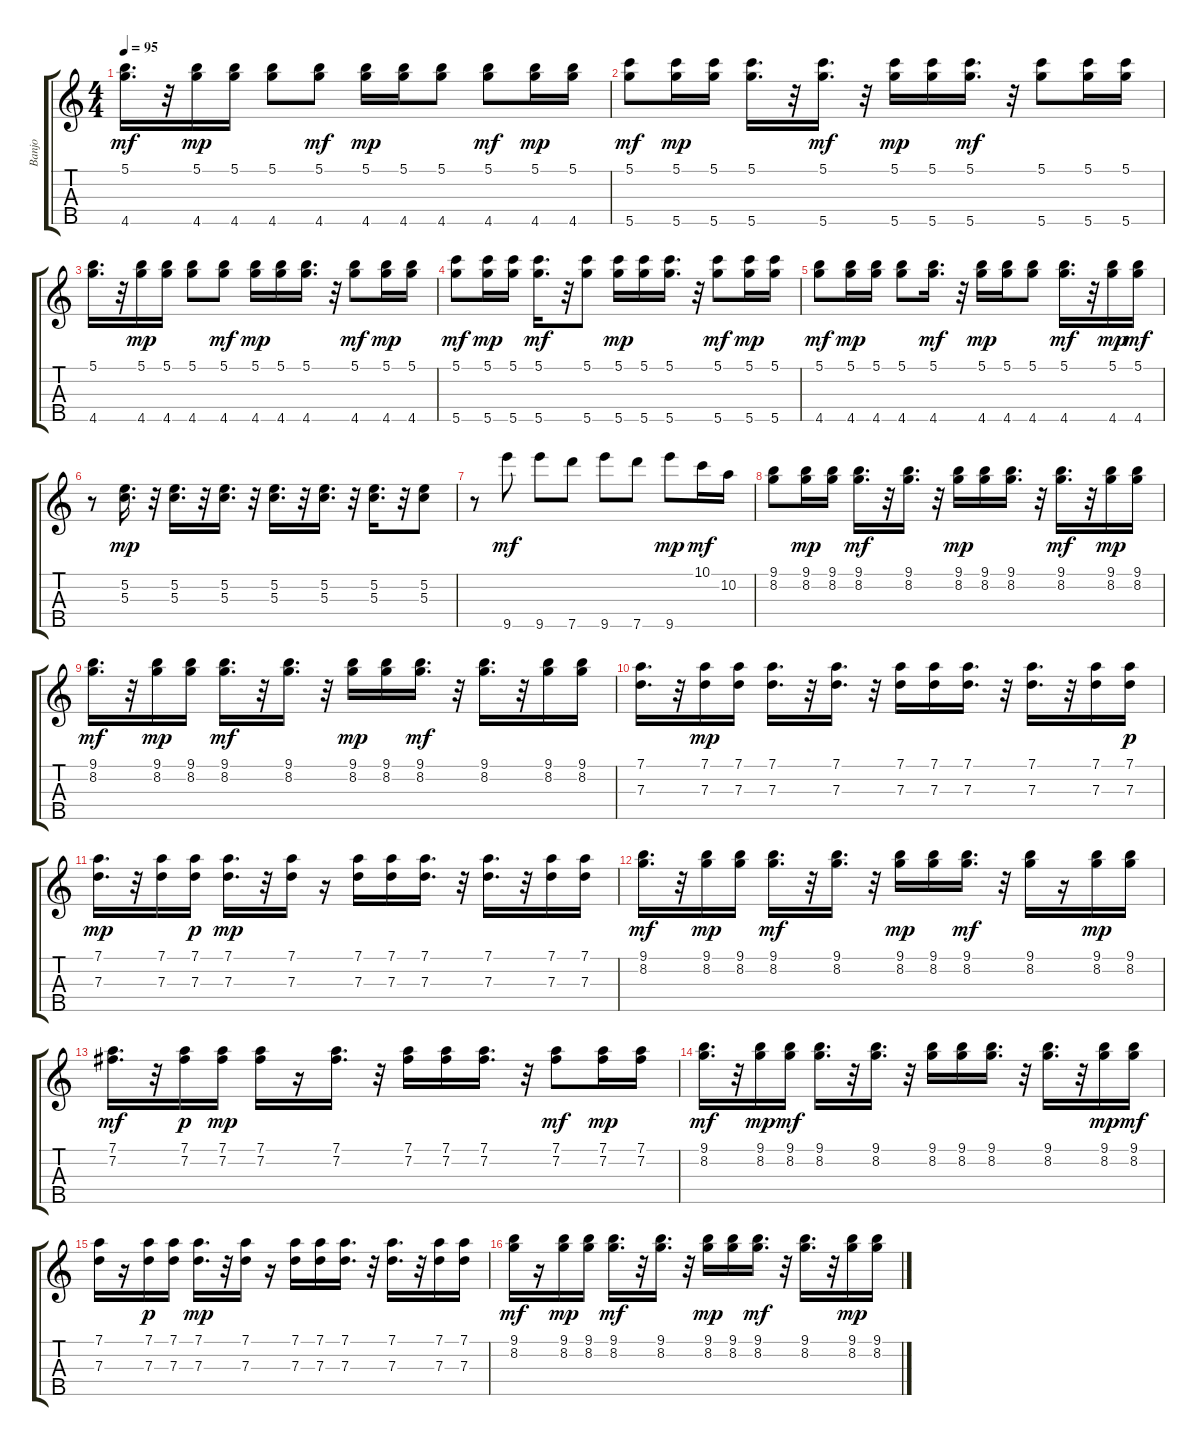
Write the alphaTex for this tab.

\track ("Banjo" "Banjo") {instrument banjo}
\staff {score tabs}
\tuning (D4 B3 G3 D3 G4) {hide}
\displaytranspose 12
\ts (4 4)
\tempo 95
\clef g2
\ks c
(5.1 4.5).16{d dy mf} r.32 (5.1 4.5).16{dy mp} (5.1 4.5).16 (5.1 4.5).8 (5.1 4.5).8{dy mf} (5.1 4.5).16{dy mp} (5.1 4.5).16 (5.1 4.5).8 (5.1 4.5).8{dy mf} (5.1 4.5).16{dy mp} (5.1 4.5).16 |
(5.1 5.5).8{dy mf} (5.1 5.5).16{dy mp} (5.1 5.5).16 (5.1 5.5).16{d} r.32 (5.1 5.5).16{d dy mf} r.32 (5.1 5.5).16{dy mp} (5.1 5.5).16 (5.1 5.5).16{d dy mf} r.32 (5.1 5.5).8 (5.1 5.5).16 (5.1 5.5).16 |
(5.1 4.5).16{d} r.32 (5.1 4.5).16{dy mp} (5.1 4.5).16 (5.1 4.5).8 (5.1 4.5).8{dy mf} (5.1 4.5).16{dy mp} (5.1 4.5).16 (5.1 4.5).16{d} r.32 (5.1 4.5).8{dy mf} (5.1 4.5).16{dy mp} (5.1 4.5).16 |
(5.1 5.5).8{dy mf} (5.1 5.5).16{dy mp} (5.1 5.5).16 (5.1 5.5).16{d dy mf} r.32 (5.1 5.5).8 (5.1 5.5).16{dy mp} (5.1 5.5).16 (5.1 5.5).16{d} r.32 (5.1 5.5).8{dy mf} (5.1 5.5).16{dy mp} (5.1 5.5).16 |
(5.1 4.5).8{dy mf} (5.1 4.5).16{dy mp} (5.1 4.5).16 (5.1 4.5).8 (5.1 4.5).16{d dy mf} r.32 (5.1 4.5).16{dy mp} (5.1 4.5).16 (5.1 4.5).8 (5.1 4.5).16{d dy mf} r.32 (5.1 4.5).16{dy mp} (5.1 4.5).16{dy mf} |
r.8 (5.2 5.3).16{d dy mp} r.32 (5.2 5.3).16{d} r.32 (5.2 5.3).16{d} r.32 (5.2 5.3).16{d} r.32 (5.2 5.3).16{d} r.32 (5.2 5.3).16{d} r.32 (5.2 5.3).8 |
r.8 9.5.8{dy mf} 9.5.8 7.5.8 9.5.8 7.5.8 9.5.8{dy mp} 10.1.16{dy mf} 10.2.16 |
(9.1 8.2).8 (9.1 8.2).16{dy mp} (9.1 8.2).16 (9.1 8.2).16{d dy mf} r.32 (9.1 8.2).16{d} r.32 (9.1 8.2).16{dy mp} (9.1 8.2).16 (9.1 8.2).16{d} r.32 (9.1 8.2).16{d dy mf} r.32 (9.1 8.2).16{dy mp} (9.1 8.2).16 |
(9.1 8.2).16{d dy mf} r.32 (9.1 8.2).16{dy mp} (9.1 8.2).16 (9.1 8.2).16{d dy mf} r.32 (9.1 8.2).16{d} r.32 (9.1 8.2).16{dy mp} (9.1 8.2).16 (9.1 8.2).16{d dy mf} r.32 (9.1 8.2).16{d} r.32 (9.1 8.2).16 (9.1 8.2).16 |
(7.1 7.3).16{d} r.32 (7.1 7.3).16{dy mp} (7.1 7.3).16 (7.1 7.3).16{d} r.32 (7.1 7.3).16{d} r.32 (7.1 7.3).16 (7.1 7.3).16 (7.1 7.3).16{d} r.32 (7.1 7.3).16{d} r.32 (7.1 7.3).16 (7.1 7.3).16{dy p} |
(7.1 7.3).16{d dy mp} r.32 (7.1 7.3).16 (7.1 7.3).16{dy p} (7.1 7.3).16{d dy mp} r.32 (7.1 7.3).16 r.16 (7.1 7.3).16 (7.1 7.3).16 (7.1 7.3).16{d} r.32 (7.1 7.3).16{d} r.32 (7.1 7.3).16 (7.1 7.3).16 |
(9.1 8.2).16{d dy mf} r.32 (9.1 8.2).16{dy mp} (9.1 8.2).16 (9.1 8.2).16{d dy mf} r.32 (9.1 8.2).16{d} r.32 (9.1 8.2).16{dy mp} (9.1 8.2).16 (9.1 8.2).16{d dy mf} r.32 (9.1 8.2).16 r.16 (9.1 8.2).16{dy mp} (9.1 8.2).16 |
(7.1 7.2).16{d dy mf} r.32 (7.1 7.2).16{dy p} (7.1 7.2).16{dy mp} (7.1 7.2).16 r.16 (7.1 7.2).16{d} r.32 (7.1 7.2).16 (7.1 7.2).16 (7.1 7.2).16{d} r.32 (7.1 7.2).8{dy mf} (7.1 7.2).16{dy mp} (7.1 7.2).16 |
(9.1 8.2).16{d dy mf} r.32 (9.1 8.2).16{dy mp} (9.1 8.2).16{dy mf} (9.1 8.2).16{d} r.32 (9.1 8.2).16{d} r.32 (9.1 8.2).16 (9.1 8.2).16 (9.1 8.2).16{d} r.32 (9.1 8.2).16{d} r.32 (9.1 8.2).16{dy mp} (9.1 8.2).16{dy mf} |
(7.1 7.3).16 r.16 (7.1 7.3).16{dy p} (7.1 7.3).16 (7.1 7.3).16{d dy mp} r.32 (7.1 7.3).16 r.16 (7.1 7.3).16 (7.1 7.3).16 (7.1 7.3).16{d} r.32 (7.1 7.3).16{d} r.32 (7.1 7.3).16 (7.1 7.3).16 |
(9.1 8.2).16{dy mf} r.16 (9.1 8.2).16{dy mp} (9.1 8.2).16 (9.1 8.2).16{d dy mf} r.32 (9.1 8.2).16{d} r.32 (9.1 8.2).16{dy mp} (9.1 8.2).16 (9.1 8.2).16{d dy mf} r.32 (9.1 8.2).16{d} r.32 (9.1 8.2).16{dy mp} (9.1 8.2).16
